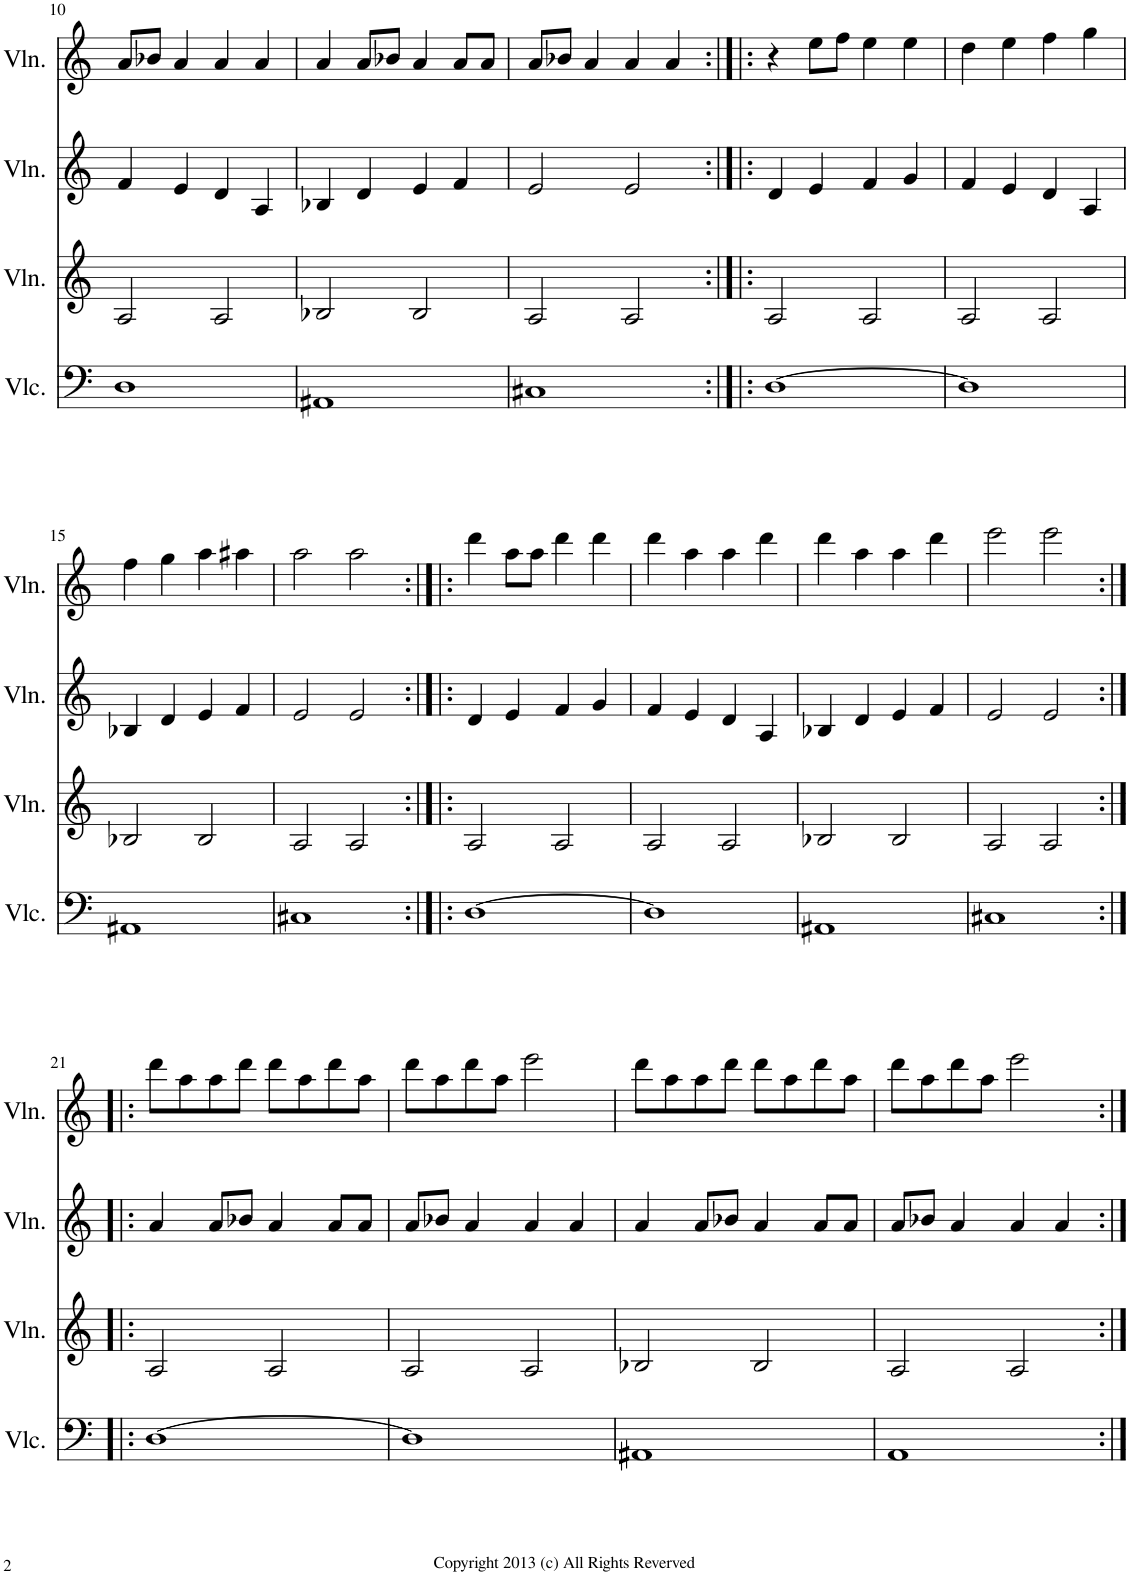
**kern	**kern	**kern	**kern
*part4	*part3	*part2	*part1
*staff4	*staff3	*staff2	*staff1
*I"Violoncello	*I"Violin	*I"Violin	*I"Violin
*I'Vlc.	*I'Vln.	*I'Vln.	*I'Vln.
!!LO:PB:g=z
*clefF4	*clefG2	*clefG2	*clefG2
*k[]	*k[]	*k[]	*k[]
*M4/4	*M4/4	*M4/4	*M4/4
=10	=10	=10	=10
1D	2A/	4f/	8a/L
.	.	.	8b-X/J
.	.	4e/	4a/
.	2A/	4d/	4a/
.	.	4A/	4a/
=11	=11	=11	=11
1AA#X	2B-X/	4B-X/	4a/
.	.	4d/	8a/L
.	.	.	8b-X/J
.	2B-/	4e/	4a/
.	.	4f/	8a/L
.	.	.	8a/J
=12	=12	=12	=12
1C#X	2A/	2e/	8a/L
.	.	.	8b-X/J
.	.	.	4a/
.	2A/	2e/	4a/
.	.	.	4a/
=13:|!|:	=13:|!|:	=13:|!|:	=13:|!|:
[1D	2A/	4d/	4r
.	.	4e/	8ee\L
.	.	.	8ff\J
.	2A/	4f/	4ee\
.	.	4g/	4ee\
=14	=14	=14	=14
1D]	2A/	4f/	4dd\
.	.	4e/	4ee\
.	2A/	4d/	4ff\
.	.	4A/	4gg\
!!LO:LB:g=z
=15	=15	=15	=15
1AA#X	2B-X/	4B-X/	4ff\
.	.	4d/	4gg\
.	2B-/	4e/	4aa\
.	.	4f/	4aa#X\
=16	=16	=16	=16
1C#X	2A/	2e/	2aa\
.	2A/	2e/	2aa\
=17:|!|:	=17:|!|:	=17:|!|:	=17:|!|:
[1D	2A/	4d/	4ddd\
.	.	4e/	8aa\L
.	.	.	8aa\J
.	2A/	4f/	4ddd\
.	.	4g/	4ddd\
=18	=18	=18	=18
1D]	2A/	4f/	4ddd\
.	.	4e/	4aa\
.	2A/	4d/	4aa\
.	.	4A/	4ddd\
=19	=19	=19	=19
1AA#X	2B-X/	4B-X/	4ddd\
.	.	4d/	4aa\
.	2B-/	4e/	4aa\
.	.	4f/	4ddd\
=20	=20	=20	=20
1C#X	2A/	2e/	2eee\
.	2A/	2e/	2eee\
!!LO:LB:g=z
=21:|!|:	=21:|!|:	=21:|!|:	=21:|!|:
[1D	2A/	4a/	8ddd\L
.	.	.	8aa\
.	.	8a/L	8aa\
.	.	8b-X/J	8ddd\J
.	2A/	4a/	8ddd\L
.	.	.	8aa\
.	.	8a/L	8ddd\
.	.	8a/J	8aa\J
=22	=22	=22	=22
1D]	2A/	8a/L	8ddd\L
.	.	8b-X/J	8aa\
.	.	4a/	8ddd\
.	.	.	8aa\J
.	2A/	4a/	2eee\
.	.	4a/	.
=23	=23	=23	=23
1AA#X	2B-X/	4a/	8ddd\L
.	.	.	8aa\
.	.	8a/L	8aa\
.	.	8b-X/J	8ddd\J
.	2B-/	4a/	8ddd\L
.	.	.	8aa\
.	.	8a/L	8ddd\
.	.	8a/J	8aa\J
=24	=24	=24	=24
1AA	2A/	8a/L	8ddd\L
.	.	8b-X/J	8aa\
.	.	4a/	8ddd\
.	.	.	8aa\J
.	2A/	4a/	2eee\
.	.	4a/	.
=:|!	=:|!	=:|!	=:|!
*-	*-	*-	*-
